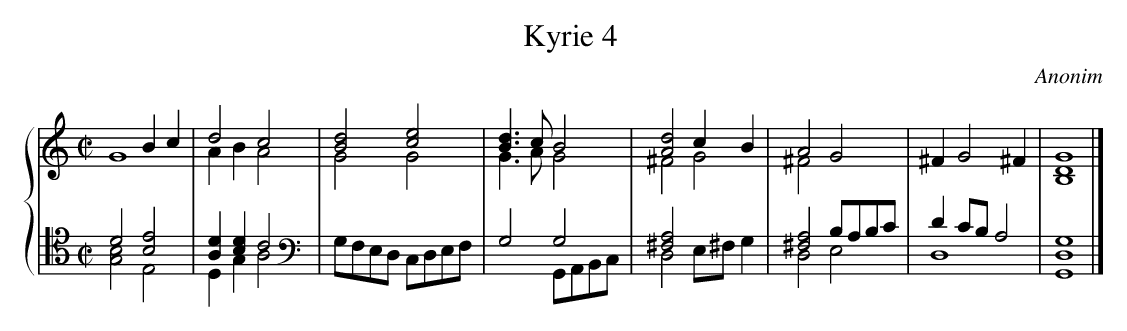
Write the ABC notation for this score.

X:1
T: Kyrie 4
C: Anonim
L: 1/4
M: C|
%%staves {1 2}
V: 1
V: 2 clef=tenor
K: C
[V:1] x2Bc & G4 |
[V:2] D2[E2B,2] & [B,2G,2]E,2 |
[V:1] d2c2 & ABA2 |
[V:2] [DA,][DB,]C2 & D,G,A,2 |
[V:1] [d2B2][e2c2] & G2G2 |
[V:2] [K:clef=bass]G,/F,/E,/D,/ C,/D,/E,/F,/ |
[V:1] [dB]>cB2 & G>AG2 |
[V:2] G,2G,2 & x2G,,/A,,/B,,/C,/ |
[V:1] [d2A2]cB & ^F2G2 |
[V:2] [A,2^F,2]x2 & D,2E,/^F,/G, |
[V:1] A2G2 & ^F2x2 |
[V:2] [A,2^F,2]B,/A,/B,/C/ & D,2E,2 |
[V:1] ^FG2^F |
[V:2] DC/B,/A,2 & D,4 |
[V:1] [G4D4B,4] |]
[V:2] [G,4D,4G,,4] |]
